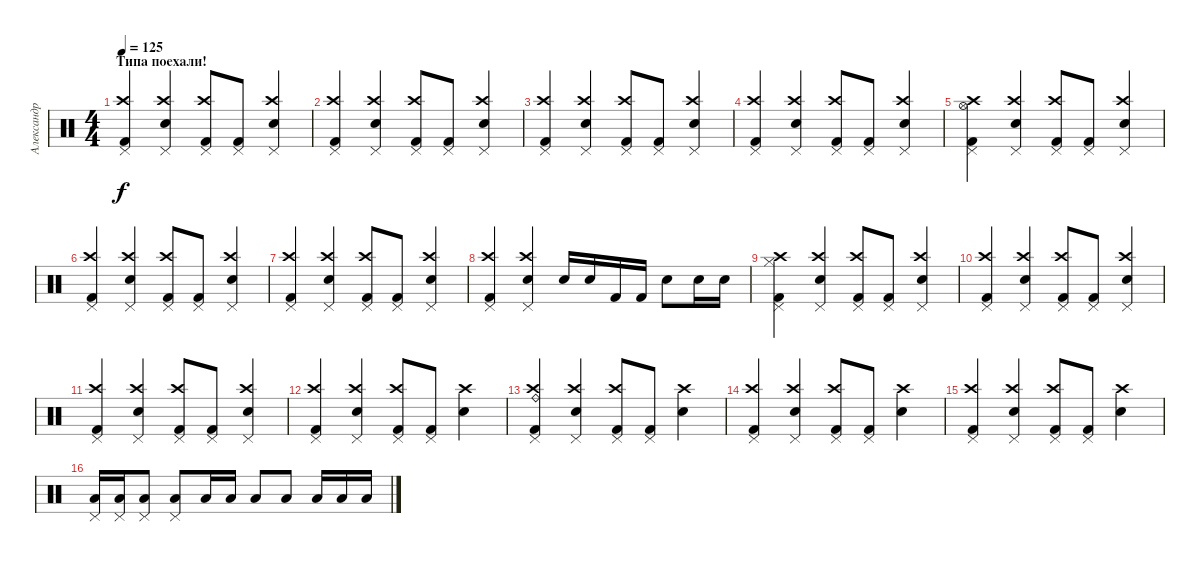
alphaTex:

\track ("Александр Манякин" "Александр ") {instrument percussion}
\staff {score}
\articulation defaults
\ts (4 4)
\section ("" "Типа поехали!")
\tempo 125
\clef neutral
\ks c
("Pedal Hi-Hat (hit)" "Crash high (hit)" "Kick (hit) 2").4{dy f} ("Pedal Hi-Hat (hit)" "Crash high (hit)" "Snare (hit) 2").4 ("Pedal Hi-Hat (hit)" "Crash high (hit)" "Kick (hit) 2").8 ("Pedal Hi-Hat (hit)" "Kick (hit) 2").8 ("Pedal Hi-Hat (hit)" "Crash high (hit)" "Snare (hit) 2").4 |
("Pedal Hi-Hat (hit)" "Crash high (hit)" "Kick (hit) 2").4 ("Pedal Hi-Hat (hit)" "Crash high (hit)" "Snare (hit) 2").4 ("Pedal Hi-Hat (hit)" "Crash high (hit)" "Kick (hit) 2").8 ("Pedal Hi-Hat (hit)" "Kick (hit) 2").8 ("Pedal Hi-Hat (hit)" "Crash high (hit)" "Snare (hit) 2").4 |
("Pedal Hi-Hat (hit)" "Crash high (hit)" "Kick (hit) 2").4 ("Pedal Hi-Hat (hit)" "Crash high (hit)" "Snare (hit) 2").4 ("Pedal Hi-Hat (hit)" "Crash high (hit)" "Kick (hit) 2").8 ("Pedal Hi-Hat (hit)" "Kick (hit) 2").8 ("Pedal Hi-Hat (hit)" "Crash high (hit)" "Snare (hit) 2").4 |
("Pedal Hi-Hat (hit)" "Crash high (hit)" "Kick (hit) 2").4 ("Pedal Hi-Hat (hit)" "Crash high (hit)" "Snare (hit) 2").4 ("Pedal Hi-Hat (hit)" "Crash high (hit)" "Kick (hit) 2").8 ("Pedal Hi-Hat (hit)" "Kick (hit) 2").8 ("Pedal Hi-Hat (hit)" "Crash high (hit)" "Snare (hit) 2").4 |
("Pedal Hi-Hat (hit)" "Crash high (hit)" "Kick (hit) 2" "Hi-Hat (open)").4 ("Pedal Hi-Hat (hit)" "Crash high (hit)" "Snare (hit) 2").4 ("Pedal Hi-Hat (hit)" "Crash high (hit)" "Kick (hit) 2").8 ("Pedal Hi-Hat (hit)" "Kick (hit) 2").8 ("Pedal Hi-Hat (hit)" "Crash high (hit)" "Snare (hit) 2").4 |
("Pedal Hi-Hat (hit)" "Crash high (hit)" "Kick (hit) 2").4 ("Pedal Hi-Hat (hit)" "Crash high (hit)" "Snare (hit) 2").4 ("Pedal Hi-Hat (hit)" "Crash high (hit)" "Kick (hit) 2").8 ("Pedal Hi-Hat (hit)" "Kick (hit) 2").8 ("Pedal Hi-Hat (hit)" "Crash high (hit)" "Snare (hit) 2").4 |
("Pedal Hi-Hat (hit)" "Crash high (hit)" "Kick (hit) 2").4 ("Pedal Hi-Hat (hit)" "Crash high (hit)" "Snare (hit) 2").4 ("Pedal Hi-Hat (hit)" "Crash high (hit)" "Kick (hit) 2").8 ("Pedal Hi-Hat (hit)" "Kick (hit) 2").8 ("Pedal Hi-Hat (hit)" "Crash high (hit)" "Snare (hit) 2").4 |
("Pedal Hi-Hat (hit)" "Crash high (hit)" "Kick (hit) 2").4 ("Pedal Hi-Hat (hit)" "Crash high (hit)" "Snare (hit) 2").4 "Snare (hit) 2".16 "Snare (hit) 2".16 "Kick (hit) 2".16 "Kick (hit) 2".16 "Snare (hit) 2".8 "Snare (hit) 2".16 "Snare (hit) 2".16 |
("Pedal Hi-Hat (hit)" "Crash high (hit)" "Kick (hit) 2" "Hi-Hat (closed)").4 ("Pedal Hi-Hat (hit)" "Crash high (hit)" "Snare (hit) 2").4 ("Pedal Hi-Hat (hit)" "Crash high (hit)" "Kick (hit) 2").8 ("Pedal Hi-Hat (hit)" "Kick (hit) 2").8 ("Pedal Hi-Hat (hit)" "Crash high (hit)" "Snare (hit) 2").4 |
("Pedal Hi-Hat (hit)" "Crash high (hit)" "Kick (hit) 2").4 ("Pedal Hi-Hat (hit)" "Crash high (hit)" "Snare (hit) 2").4 ("Pedal Hi-Hat (hit)" "Crash high (hit)" "Kick (hit) 2").8 ("Pedal Hi-Hat (hit)" "Kick (hit) 2").8 ("Pedal Hi-Hat (hit)" "Crash high (hit)" "Snare (hit) 2").4 |
("Pedal Hi-Hat (hit)" "Crash high (hit)" "Kick (hit) 2").4 ("Pedal Hi-Hat (hit)" "Crash high (hit)" "Snare (hit) 2").4 ("Pedal Hi-Hat (hit)" "Crash high (hit)" "Kick (hit) 2").8 ("Pedal Hi-Hat (hit)" "Kick (hit) 2").8 ("Pedal Hi-Hat (hit)" "Crash high (hit)" "Snare (hit) 2").4 |
("Pedal Hi-Hat (hit)" "Crash high (hit)" "Kick (hit) 2").4 ("Pedal Hi-Hat (hit)" "Crash high (hit)" "Snare (hit) 2").4 ("Pedal Hi-Hat (hit)" "Crash high (hit)" "Kick (hit) 2").8 ("Pedal Hi-Hat (hit)" "Kick (hit) 2").8 ("Crash high (hit)" "Snare (hit) 2").4 |
("Pedal Hi-Hat (hit)" "Crash high (hit)" "Kick (hit) 2" "Ride (bell)").4 ("Pedal Hi-Hat (hit)" "Crash high (hit)" "Snare (hit) 2").4 ("Pedal Hi-Hat (hit)" "Crash high (hit)" "Kick (hit) 2").8 ("Pedal Hi-Hat (hit)" "Kick (hit) 2").8 ("Crash high (hit)" "Snare (hit) 2").4 |
("Pedal Hi-Hat (hit)" "Crash high (hit)" "Kick (hit) 2").4 ("Pedal Hi-Hat (hit)" "Crash high (hit)" "Snare (hit) 2").4 ("Pedal Hi-Hat (hit)" "Crash high (hit)" "Kick (hit) 2").8 ("Pedal Hi-Hat (hit)" "Kick (hit) 2").8 ("Crash high (hit)" "Snare (hit) 2").4 |
("Pedal Hi-Hat (hit)" "Crash high (hit)" "Kick (hit) 2").4 ("Pedal Hi-Hat (hit)" "Crash high (hit)" "Snare (hit) 2").4 ("Pedal Hi-Hat (hit)" "Crash high (hit)" "Kick (hit) 2").8 ("Pedal Hi-Hat (hit)" "Kick (hit) 2").8 ("Crash high (hit)" "Snare (hit) 2").4 |
("Pedal Hi-Hat (hit)" "Low Tom (hit)").16 ("Pedal Hi-Hat (hit)" "Low Tom (hit)").16 ("Pedal Hi-Hat (hit)" "Low Tom (hit)").8 ("Pedal Hi-Hat (hit)" "Low Tom (hit)").8 "Low Tom (hit)".16 "Low Tom (hit)".16 "Low Tom (hit)".8 "Low Tom (hit)".8 "Low Tom (hit)".16 "Low Tom (hit)".16 "Low Tom (hit)".16
